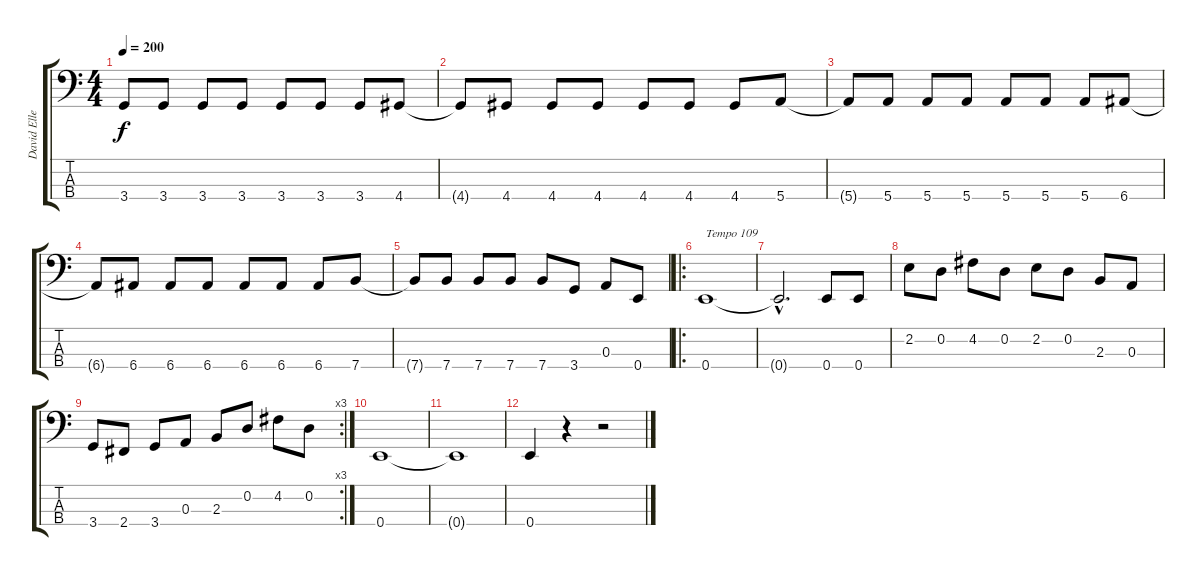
\track ("David Ellefson" "David Elle") {instrument electricbasspick}
\staff {score tabs}
\tuning (G2 D2 A1 E1) {hide}
\ts (4 4)
\tempo 200
\clef f4
\ks c
3.4{t}.8{dy f} 3.4.8 3.4.8 3.4.8 3.4.8 3.4.8 3.4.8 4.4.8 |
4.4{t}.8 4.4.8 4.4.8 4.4.8 4.4.8 4.4.8 4.4.8 5.4.8 |
5.4{t}.8 5.4.8 5.4.8 5.4.8 5.4.8 5.4.8 5.4.8 6.4.8 |
6.4{t}.8 6.4.8 6.4.8 6.4.8 6.4.8 6.4.8 6.4.8 7.4.8 |
7.4{t}.8 7.4.8 7.4.8 7.4.8 7.4.8 3.4.8 0.3.8 0.4.8 |
\ro
0.4.1{txt "Tempo 109"} |
0.4{hac t}.2{d} 0.4.8 0.4.8 |
2.2.8 0.2.8 4.2.8 0.2.8 2.2.8 0.2.8 2.3.8 0.3.8 |
\rc 3
3.4.8 2.4.8 3.4.8 0.3.8 2.3.8 0.2.8 4.2.8 0.2.8 |
0.4.1 |
0.4{t}.1 |
0.4.4 r.4 r.2
